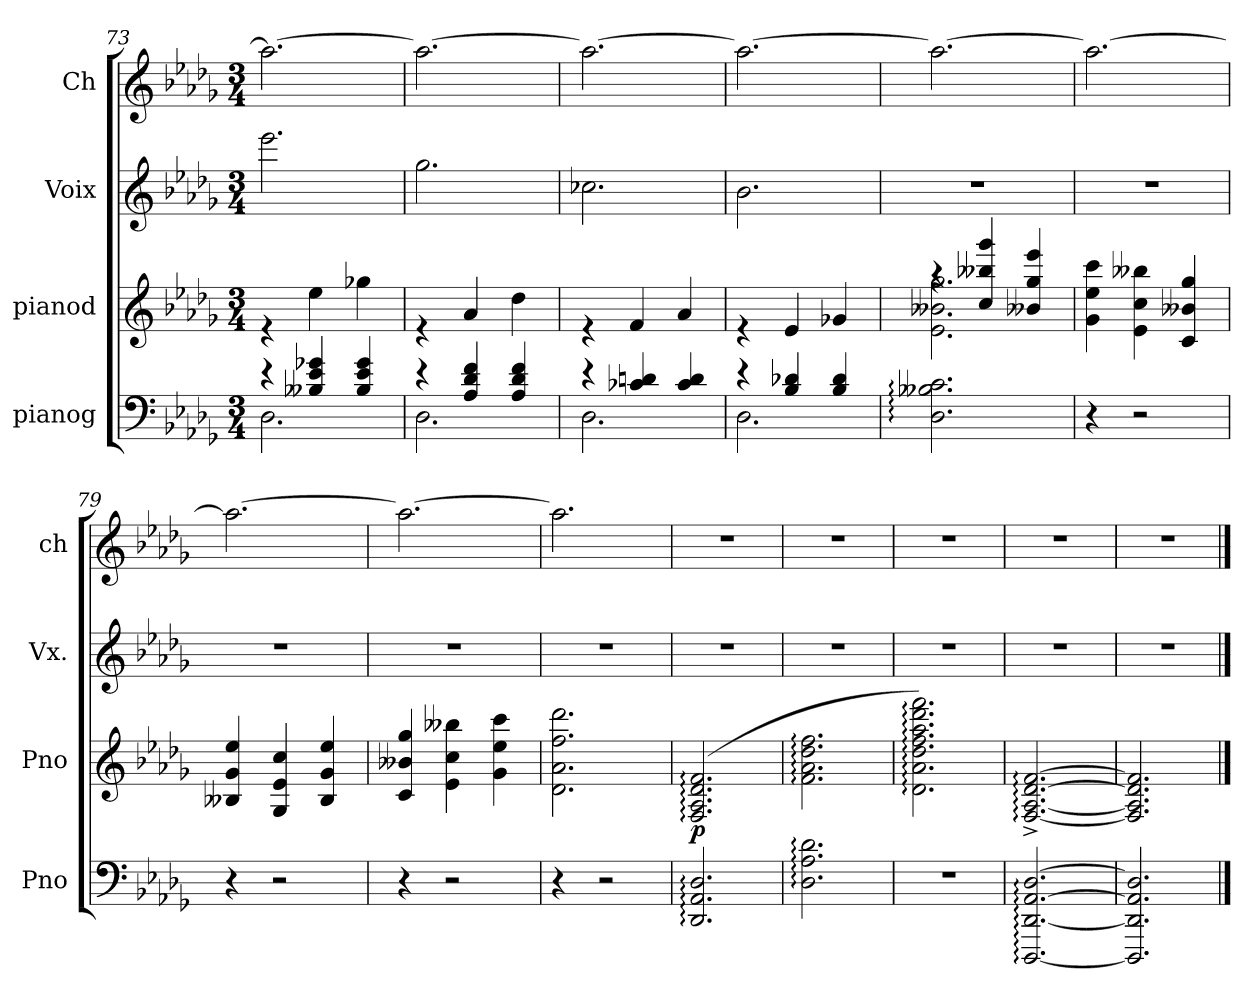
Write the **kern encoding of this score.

**kern	**dynam	**kern	**kern	**kern
*part4	*part4	*part3	*part2	*part1
*staff4	*staff4	*staff3	*staff2	*staff1
*I"pianog	*	*I"pianod	*I"Voix	*I"Ch
*I'Pno	*	*I'Pno	*I'Vx.	*I'ch
*clefF4	*	*clefG2	*clefG2	*clefG2
*k[b-e-a-d-g-]	*	*k[b-e-a-d-g-]	*k[b-e-a-d-g-]	*k[b-e-a-d-g-]
*M3/4	*	*M3/4	*M3/4	*M3/4
=73	=73	=73	=73	=73
*^	*	*	*	*
2.D-\	4re	.	4re	2.eee-\	2.aa-\_
.	4B--X/ 4e-/ 4g-X/	.	4ee-\	.	.
.	4B--/ 4e-/ 4g-/	.	4gg-X\	.	.
!!LO:LB:g=z
=74	=74	=74	=74	=74	=74
2.D-\	4re	.	4re	2.gg-\	2.aa-\_
.	4A-/ 4d-/ 4f/	.	4a-/	.	.
.	4A-/ 4d-/ 4f/	.	4dd-\	.	.
=75	=75	=75	=75	=75	=75
2.D-\	4re	.	4re	2.cc-X\	2.aa-\_
.	4c-X/ 4dn/	.	4f/	.	.
.	4c-/ 4d/	.	4a-/	.	.
=76	=76	=76	=76	=76	=76
2.D-\	4re	.	4re	2.b-\	2.aa-\_
.	4B-/ 4d-X/	.	4e-/	.	.
.	4B-/ 4d-/	.	4g-X/	.	.
*v	*v	*	*	*	*
=77	=77	=77	=77	=77
*	*	*^	*	*
2.D-\: 2.B--X\: 2.c\:	.	4raa	2.e-\ 2.b--X\ 2.gg-\	2.r	2.aa-\_
.	.	4cc/ 4bb--X/ 4ggg-/	.	.	.
.	.	4b--X/ 4gg-/ 4eee-/	.	.	.
*	*	*v	*v	*	*
=78	=78	=78	=78	=78
4r	.	4g-\ 4ee-\ 4ccc\	2.r	2.aa-\_
2r	.	4e-\ 4cc\ 4bb--X\	.	.
.	.	4c/ 4b--X/ 4gg-/	.	.
=79	=79	=79	=79	=79
4r	.	4B--X/ 4g-/ 4ee-/	2.r	2.aa-\_
2r	.	4G-/ 4e-/ 4cc/	.	.
.	.	4B--/ 4g-/ 4ee-/	.	.
!!LO:LB:g=z
=80	=80	=80	=80	=80
4r	.	4c/ 4b--X/ 4gg-/	2.r	2.aa-\_
2r	.	4e-\ 4cc\ 4bb--X\	.	.
.	.	4g-\ 4ee-\ 4ccc\	.	.
=81	=81	=81	=81	=81
4r	.	2.d-\ 2.a-\ 2.ff\ 2.ddd-\	2.r	2.aa-\]
2r	.	.	.	.
=82	=82	=82	=82	=82
!	!LO:DY:a	!	!	!
2.DD-/: 2.AA-/: 2.D-/:	p	(2.F/: 2.A-/: 2.d-/: 2.f/:	2.r	2.r
=83	=83	=83	=83	=83
2.D-\: 2.A-\: 2.d-\:	.	2.f\: 2.a-\: 2.dd-\: 2.ff\:	2.r	2.r
=84	=84	=84	=84	=84
2.r	.	2.d-\: 2.a-\: 2.dd-\: 2.ff\: 2.aa-\: 2.ddd-\: 2.fff\:)	2.r	2.r
=85	=85	=85	=85	=85
[2.DDD-/: [2.DD-/: [2.AA-/: [2.D-/:	.	[2.F/:^ [2.A-/:^ [2.d-/:^ [2.f/:^	2.r	2.r
=86	=86	=86	=86	=86
2.DDD-/] 2.DD-/] 2.AA-/] 2.D-/]	.	2.F/] 2.A-/] 2.d-/] 2.f/]	2.r	2.r
==	==	==	==	==
*-	*-	*-	*-	*-
